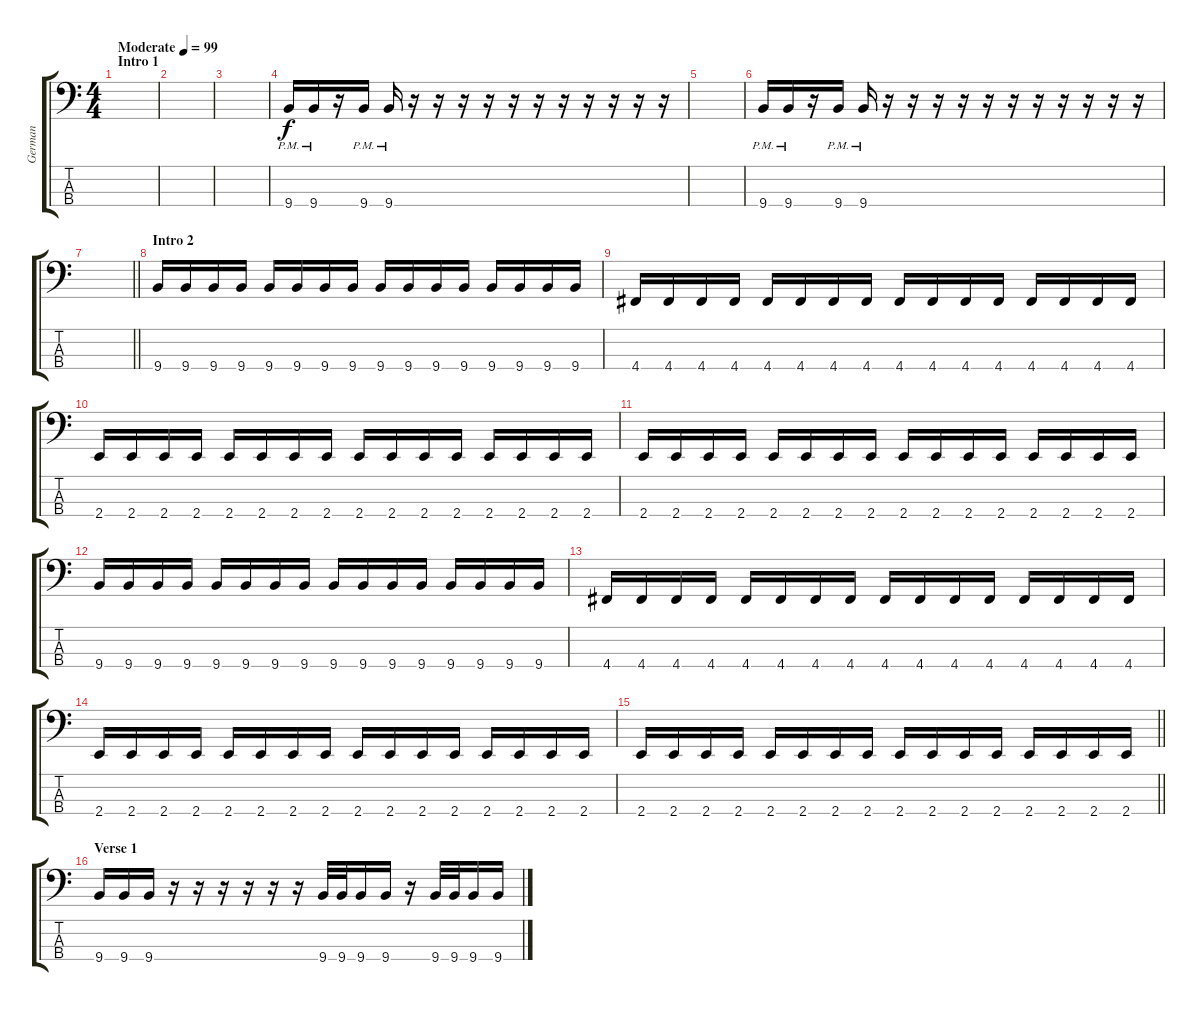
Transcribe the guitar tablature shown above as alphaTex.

\track ("German" "German") {instrument electricbasspick}
\staff {score tabs}
\tuning (G2 D2 A1 D1) {hide}
\ts (4 4)
\section ("" "Intro 1")
\tempo (99 "Moderate")
\clef f4
\ks c
|
|
|
9.4{pm}.16 9.4{pm}.16 r.16 9.4{pm}.16 9.4{pm}.16 r.16 r.16 r.16 r.16 r.16 r.16 r.16 r.16 r.16 r.16 r.16 |
|
9.4{pm}.16 9.4{pm}.16 r.16 9.4{pm}.16 9.4{pm}.16 r.16 r.16 r.16 r.16 r.16 r.16 r.16 r.16 r.16 r.16 r.16 |
\barLineRight lightlight
|
\section ("" "Intro 2")
9.4.16 9.4.16 9.4.16 9.4.16 9.4.16 9.4.16 9.4.16 9.4.16 9.4.16 9.4.16 9.4.16 9.4.16 9.4.16 9.4.16 9.4.16 9.4.16 |
4.4.16 4.4.16 4.4.16 4.4.16 4.4.16 4.4.16 4.4.16 4.4.16 4.4.16 4.4.16 4.4.16 4.4.16 4.4.16 4.4.16 4.4.16 4.4.16 |
2.4.16 2.4.16 2.4.16 2.4.16 2.4.16 2.4.16 2.4.16 2.4.16 2.4.16 2.4.16 2.4.16 2.4.16 2.4.16 2.4.16 2.4.16 2.4.16 |
2.4.16 2.4.16 2.4.16 2.4.16 2.4.16 2.4.16 2.4.16 2.4.16 2.4.16 2.4.16 2.4.16 2.4.16 2.4.16 2.4.16 2.4.16 2.4.16 |
9.4.16 9.4.16 9.4.16 9.4.16 9.4.16 9.4.16 9.4.16 9.4.16 9.4.16 9.4.16 9.4.16 9.4.16 9.4.16 9.4.16 9.4.16 9.4.16 |
4.4.16 4.4.16 4.4.16 4.4.16 4.4.16 4.4.16 4.4.16 4.4.16 4.4.16 4.4.16 4.4.16 4.4.16 4.4.16 4.4.16 4.4.16 4.4.16 |
2.4.16 2.4.16 2.4.16 2.4.16 2.4.16 2.4.16 2.4.16 2.4.16 2.4.16 2.4.16 2.4.16 2.4.16 2.4.16 2.4.16 2.4.16 2.4.16 |
\barLineRight lightlight
2.4.16 2.4.16 2.4.16 2.4.16 2.4.16 2.4.16 2.4.16 2.4.16 2.4.16 2.4.16 2.4.16 2.4.16 2.4.16 2.4.16 2.4.16 2.4.16 |
\section ("" "Verse 1")
9.4.16 9.4.16 9.4.16 r.16 r.16 r.16 r.16 r.16 r.16 9.4.32 9.4.32 9.4.16 9.4.16 r.16 9.4.32 9.4.32 9.4.16 9.4.16
